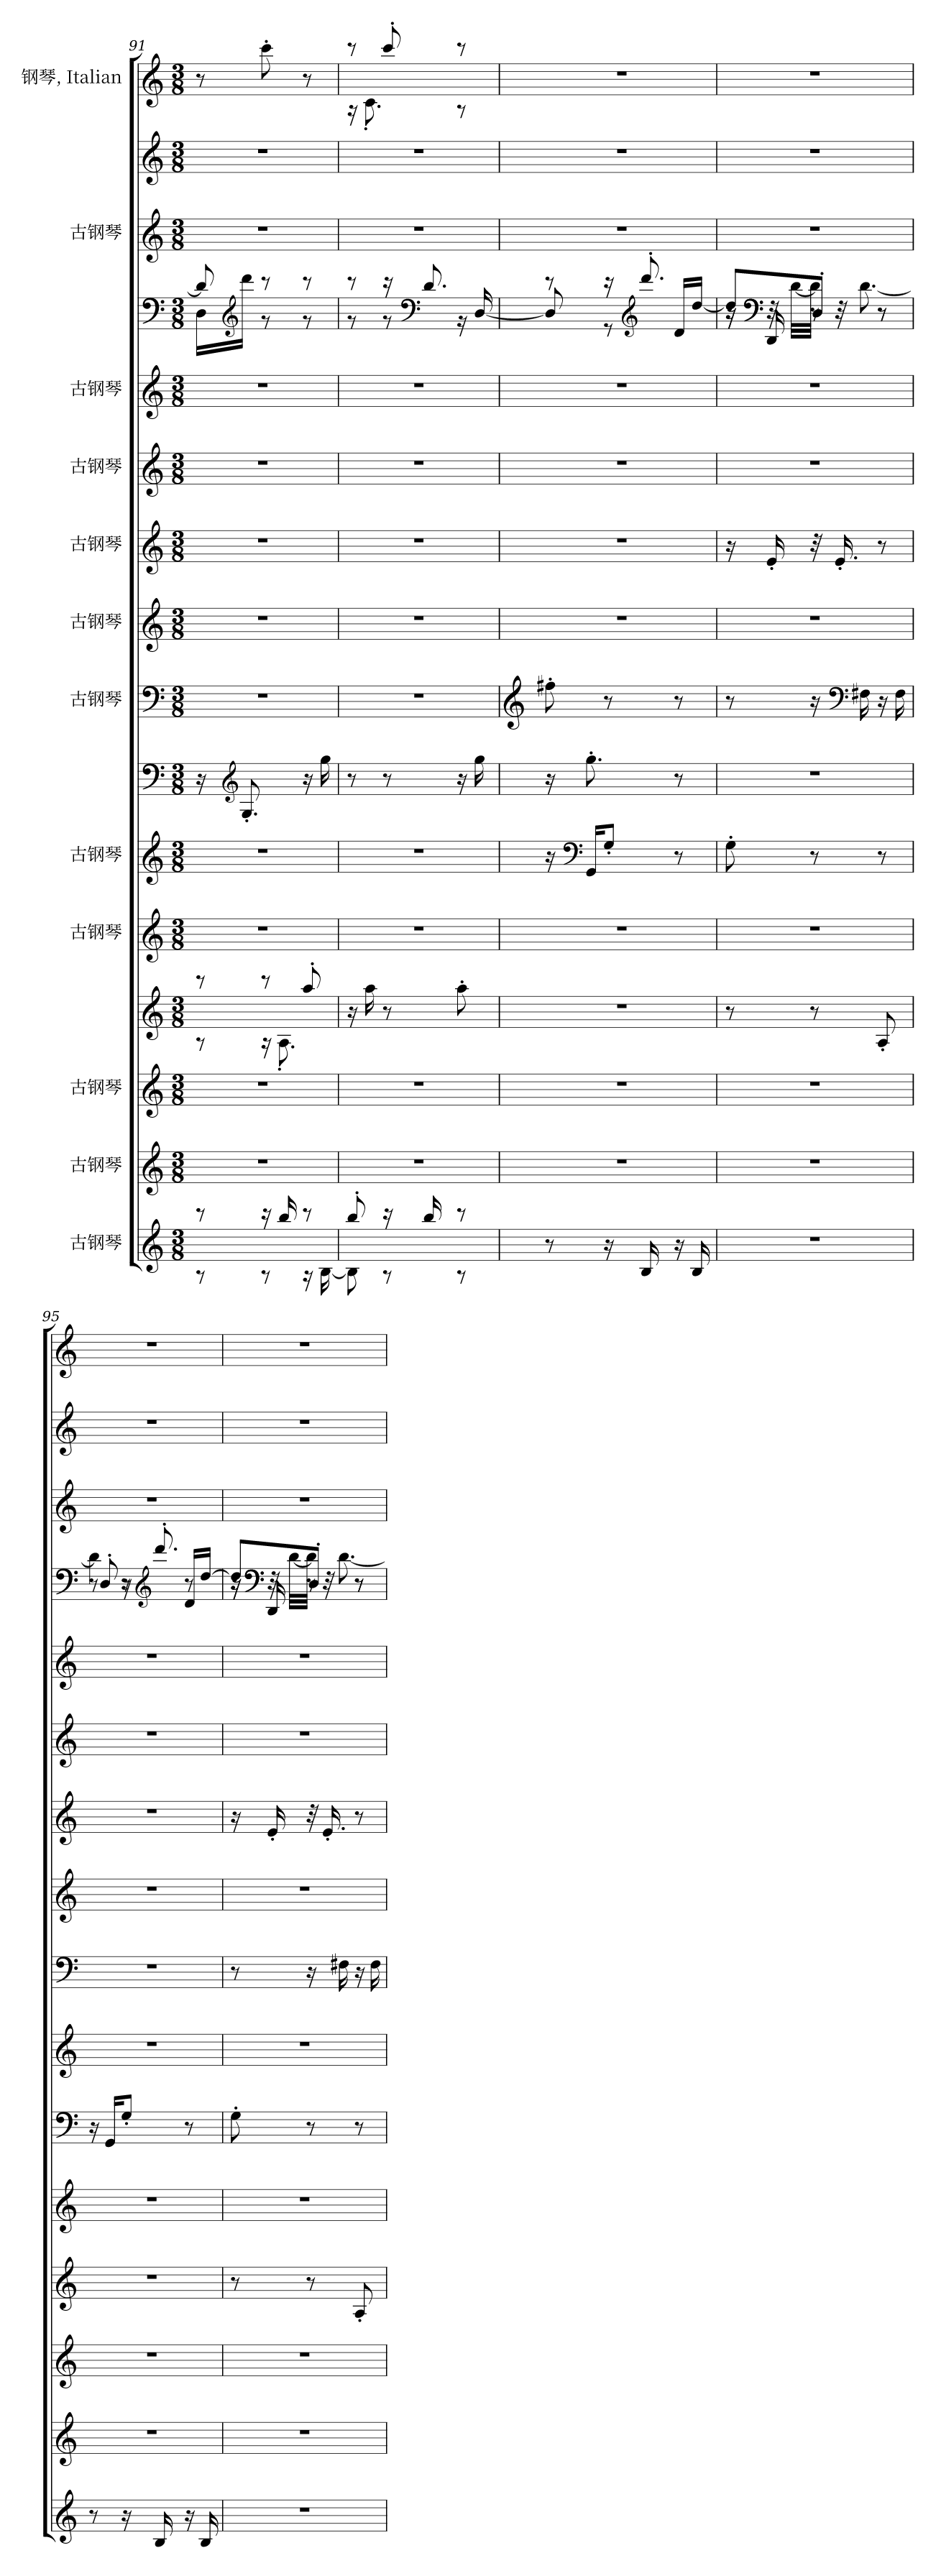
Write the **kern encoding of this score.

**kern	**kern	**kern	**kern	**kern	**kern	**kern	**kern	**kern	**kern	**kern	**kern	**kern	**kern	**kern	**kern
*part12	*part11	*part10	*part10	*part9	*part8	*part8	*part7	*part6	*part5	*part4	*part3	*part3	*part2	*part2	*part1
*staff16	*staff15	*staff14	*staff13	*staff12	*staff11	*staff10	*staff9	*staff8	*staff7	*staff6	*staff5	*staff4	*staff3	*staff2	*staff1
*I"古钢琴	*I"古钢琴	*I"古钢琴	*	*I"古钢琴	*I"古钢琴	*	*I"古钢琴	*I"古钢琴	*I"古钢琴	*I"古钢琴	*I"古钢琴	*	*I"古钢琴	*	*I"钢琴, Italian
!!LO:PB:g=z
*clefG2	*clefG2	*clefG2	*clefG2	*clefG2	*clefG2	*clefF4	*clefF4	*clefG2	*clefG2	*clefG2	*clefG2	*clefF4	*clefG2	*clefG2	*clefG2
*k[]	*k[]	*k[]	*k[]	*k[]	*k[]	*k[]	*k[]	*k[]	*k[]	*k[]	*k[]	*k[]	*k[]	*k[]	*k[]
*M3/8	*M3/8	*M3/8	*M3/8	*M3/8	*M3/8	*M3/8	*M3/8	*M3/8	*M3/8	*M3/8	*M3/8	*M3/8	*M3/8	*M3/8	*M3/8
=91	=91	=91	=91	=91	=91	=91	=91	=91	=91	=91	=91	=91	=91	=91	=91
*^	*	*	*^	*	*	*	*	*	*	*	*	*^	*	*	*
8r	8r	4.r	4.r	8r	8r	4.r	4.r	16r	4.r	4.r	4.r	4.r	4.r	8d/]	16D\LL	4.r	4.r	8r
*	*	*	*	*	*	*	*	*clefG2	*	*	*	*	*	*clefG2	*	*	*	*
.	.	.	.	.	.	.	.	8.G'/	.	.	.	.	.	.	16ddd\JJ	.	.	.
16r	8r	.	.	8r	16r	.	.	.	.	.	.	.	.	8r	8r	.	.	8ccc'\
16bb/	.	.	.	.	8.A'\	.	.	.	.	.	.	.	.	.	.	.	.	.
8r	16r	.	.	8aa'/	.	.	.	16r	.	.	.	.	.	8r	8r	.	.	8r
.	[16B\	.	.	.	.	.	.	16gg\	.	.	.	.	.	.	.	.	.	.
*	*	*	*	*v	*v	*	*	*	*	*	*	*	*	*	*	*	*	*
=92	=92	=92	=92	=92	=92	=92	=92	=92	=92	=92	=92	=92	=92	=92	=92	=92	=92
*	*	*	*	*	*	*	*	*	*	*	*	*	*	*	*	*	*^
8bb'/	8B\]	4.r	4.r	16r	4.r	4.r	8r	4.r	4.r	4.r	4.r	4.r	8r	8r	4.r	4.r	8r	16r
.	.	.	.	16aa\	.	.	.	.	.	.	.	.	.	.	.	.	.	8.c'\
16r	8r	.	.	8r	.	.	8r	.	.	.	.	.	16r	8r	.	.	8ccc'/	.
*	*	*	*	*	*	*	*	*	*	*	*	*	*clefF4	*	*	*	*	*
16bb/	.	.	.	.	.	.	.	.	.	.	.	.	8.d/	.	.	.	.	.
8r	8r	.	.	8aa'\	.	.	16r	.	.	.	.	.	.	16r	.	.	8r	8r
.	.	.	.	.	.	.	16gg\	.	.	.	.	.	.	[16D/	.	.	.	.
*v	*v	*	*	*	*	*	*	*	*	*	*	*	*	*	*	*	*v	*v
=93	=93	=93	=93	=93	=93	=93	=93	=93	=93	=93	=93	=93	=93	=93	=93	=93
*	*	*	*	*	*	*	*clefG2	*	*	*	*	*	*	*	*	*
8r	4.r	4.r	4.r	4.r	16r	16r	8ff#X'\	4.r	4.r	4.r	4.r	8r	8D/]	4.r	4.r	4.r
*	*	*	*	*	*clefF4	*	*	*	*	*	*	*	*	*	*	*
.	.	.	.	.	16GG/KL	8.gg'\	.	.	.	.	.	.	.	.	.	.
16r	.	.	.	.	8G'/J	.	8r	.	.	.	.	16r	8r	.	.	.
*	*	*	*	*	*	*	*	*	*	*	*	*clefG2	*	*	*	*
16B/	.	.	.	.	.	.	.	.	.	.	.	8.ddd'/	.	.	.	.
16r	.	.	.	.	8r	8r	8r	.	.	.	.	.	16d/LL	.	.	.
16B/	.	.	.	.	.	.	.	.	.	.	.	.	[16dd/JJ	.	.	.
!!LO:PB:g=z
=94	=94	=94	=94	=94	=94	=94	=94	=94	=94	=94	=94	=94	=94	=94	=94	=94
*	*	*	*	*	*	*	*	*	*	*	*	*	*^	*	*	*
4.r	4.r	4.r	8r	4.r	8G'\	4.r	8r	4.r	16r	4.r	4.r	16r	16r	8dd/L]	4.r	4.r	4.r
*	*	*	*	*	*	*	*	*	*	*	*	*clefF4	*	*	*	*	*
.	.	.	.	.	.	.	.	.	16e'/	.	.	16DD/	32r	.	.	.	.
.	.	.	.	.	.	.	.	.	.	.	.	.	[32d\LLL	.	.	.	.
.	.	.	8r	.	8r	.	16r	.	32r	.	.	8r	32d\JJJ]	8D'/J	.	.	.
.	.	.	.	.	.	.	.	.	16.e'/	.	.	.	32r	.	.	.	.
*	*	*	*	*	*	*	*clefF4	*	*	*	*	*	*	*	*	*	*
.	.	.	.	.	.	.	16F#X\	.	.	.	.	.	[8.d\	.	.	.	.
.	.	.	8A'/	.	8r	.	16r	.	8r	.	.	8r	.	8r	.	.	.
.	.	.	.	.	.	.	16F#\	.	.	.	.	.	.	.	.	.	.
=95	=95	=95	=95	=95	=95	=95	=95	=95	=95	=95	=95	=95	=95	=95	=95	=95	=95
8r	4.r	4.r	4.r	4.r	16r	4.r	4.r	4.r	4.r	4.r	4.r	8r	4d\]	8D'/	4.r	4.r	4.r
.	.	.	.	.	16GG/KL	.	.	.	.	.	.	.	.	.	.	.	.
16r	.	.	.	.	8G'/J	.	.	.	.	.	.	16r	.	8r	.	.	.
*	*	*	*	*	*	*	*	*	*	*	*	*clefG2	*	*	*	*	*
16B/	.	.	.	.	.	.	.	.	.	.	.	8.ddd'/	.	.	.	.	.
16r	.	.	.	.	8r	.	.	.	.	.	.	.	8r	16d/LL	.	.	.
16B/	.	.	.	.	.	.	.	.	.	.	.	.	.	[16dd/JJ	.	.	.
=96	=96	=96	=96	=96	=96	=96	=96	=96	=96	=96	=96	=96	=96	=96	=96	=96	=96
4.r	4.r	4.r	8r	4.r	8G'\	4.r	8r	4.r	16r	4.r	4.r	16r	16r	8dd/L]	4.r	4.r	4.r
*	*	*	*	*	*	*	*	*	*	*	*	*clefF4	*	*	*	*	*
.	.	.	.	.	.	.	.	.	16e'/	.	.	16DD/	32r	.	.	.	.
.	.	.	.	.	.	.	.	.	.	.	.	.	[32d\LLL	.	.	.	.
.	.	.	8r	.	8r	.	16r	.	32r	.	.	8r	32d\JJJ]	8D'/J	.	.	.
.	.	.	.	.	.	.	.	.	16.e'/	.	.	.	32r	.	.	.	.
.	.	.	.	.	.	.	16F#X\	.	.	.	.	.	[8.d\	.	.	.	.
.	.	.	8A'/	.	8r	.	16r	.	8r	.	.	8r	.	8r	.	.	.
.	.	.	.	.	.	.	16F#\	.	.	.	.	.	.	.	.	.	.
*	*	*	*	*	*	*	*	*	*	*	*	*v	*v	*v	*	*	*
=	=	=	=	=	=	=	=	=	=	=	=	=	=	=	=
*-	*-	*-	*-	*-	*-	*-	*-	*-	*-	*-	*-	*-	*-	*-	*-
